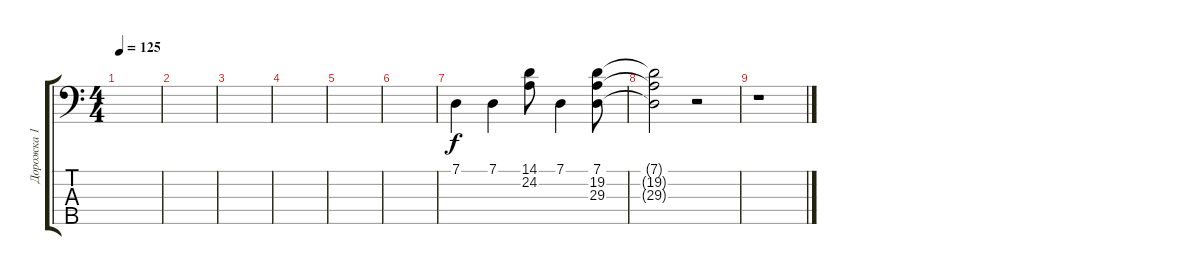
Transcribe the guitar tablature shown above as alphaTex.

\track ("Дорожка 1" "Дорожка 1") {instrument lead2sawtooth}
\staff {score tabs}
\tuning (G2 D2 A1 E1 B0) {hide}
\ts (4 4)
\tempo 125
\clef f4
\ks c
|
|
|
|
|
|
7.1.4 7.1.4 (14.1 24.2).8 7.1.4 (7.1 19.2 29.3).8 |
(7.1{t} 19.2{t} 29.3{t}).2 r.2 |
r.1
